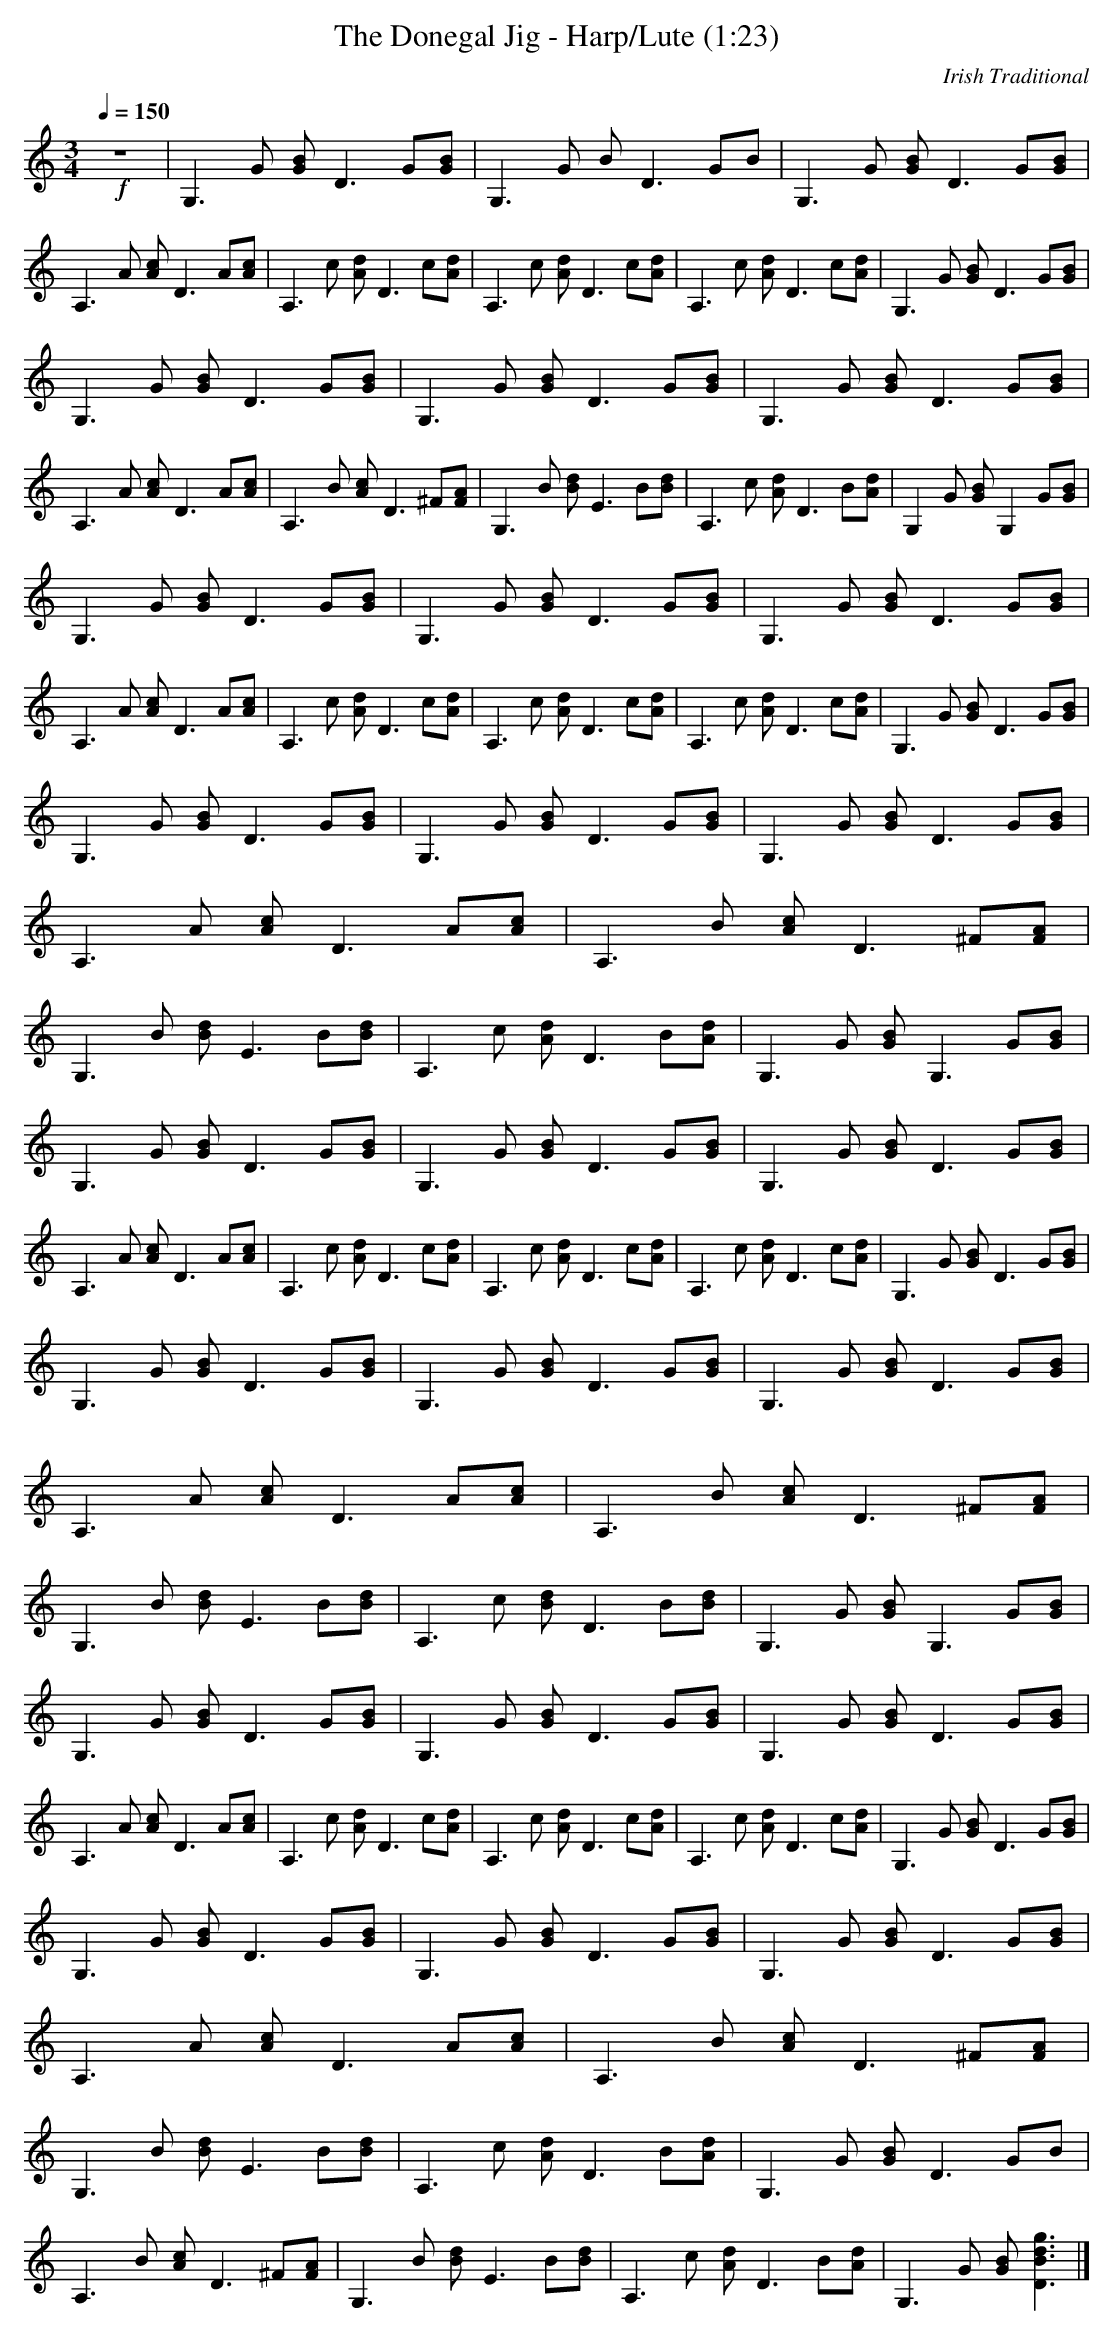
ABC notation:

X:1
T:The Donegal Jig - Harp/Lute (1:23)
C:Irish Traditional
Q:1/4=150
M:3/4
L:1/8
K:C
+f+
z6 |[zG,3] G [GB] [zD3] G[GB] |[G,3z] G B [zD3] GB |[G,3z] G [GB] [zD3] G[GB] |[zA,3] A [cA] [zD3] A[Ac] |[A,3z] c [Ad] [zD3] c[dA] |[A,3z] c [Ad] [zD3] c[Ad] |[zA,3] c [dA] [zD3] c[Ad] |[G,3z] G [GB] [zD3] G[BG] |
[G,3z] G [GB] [zD3] G[BG] |[zG,3] G [BG] [zD3] G[GB] |[zG,3] G [GB] [zD3] G[BG] |[zA,3] A [cA] [zD3] A[cA] |[zA,3] B [Ac] [zD3] ^F[AF] |[zG,3] B [dB] [zE3] B[Bd] |[zA,3] c [dA] [zD3] B[Ad] |[zG,2] G [BG] [zG,2] G[GB] |
[G,3z] G [BG] [zD3] G[GB] |[zG,3] G [GB] [zD3] G[GB] |[zG,3] G [GB] [zD3] G[GB] |[zA,3] A [Ac] [zD3] A[Ac] |[zA,3] c [Ad] [zD3] c[Ad] |[zA,3] c [Ad] [zD3] c[Ad] |[zA,3] c [Ad] [zD3] c[Ad] |[zG,3] G [GB] [zD3] G[GB] |
[zG,3] G [GB] [zD3] G[GB] |[zG,3] G [GB] [D3z] G[GB] |[zG,3] G [GB] [zD3] G[GB] |[zA,3] A [Ac] [zD3] A[Ac] |[zA,3] B [Ac] [zD3] ^F[FA] |[zG,3] B [Bd] [zE3] B[Bd] |[zA,3] c [Ad] [zD3] B[Ad] |[zG,3] G [GB] [zG,3] G[GB] |
[zG,3] G [GB] [zD3] G[GB] |[zG,3] G [GB] [zD3] G[GB] |[zG,3] G [GB] [zD3] G[GB] |[zA,3] A [Ac] [zD3] A[Ac] |[zA,3] c [Ad] [zD3] c[Ad] |[zA,3] c [Ad] [zD3] c[Ad] |[zA,3] c [Ad] [zD3] c[Ad] |[zG,3] G [GB] [zD3] G[GB] |
[zG,3] G [GB] [zD3] G[GB] |[zG,3] G [GB] [zD3] G[GB] |[zG,3] G [GB] [zD3] G[GB] |[zA,3] A [Ac] [zD3] A[Ac] |[zA,3] B [Ac] [zD3] ^F[FA] |[zG,3] B [Bd] [zE3] B[Bd] |[zA,3] c [Bd] [zD3] B[Bd] |[zG,3] G [GB] [zG,3] G[GB] |
[zG,3] G [GB] [zD3] G[GB] |[zG,3] G [GB] [zD3] G[GB] |[zG,3] G [GB] [zD3] G[GB] |[zA,3] A [Ac] [zD3] A[Ac] |[zA,3] c [Ad] [zD3] c[Ad] |[zA,3] c [Ad] [zD3] c[Ad] |[zA,3] c [Ad] [zD3] c[Ad] |[zG,3] G [GB] [zD3] G[GB] |
[zG,3] G [GB] [zD3] G[GB] |[zG,3] G [GB] [zD3] G[GB] |[zG,3] G [GB] [zD3] G[GB] |[zA,3] A [Ac] [zD3] A[Ac] |[zA,3] B [Ac] [zD3] ^F[FA] |[zG,3] B [Bd] [zE3] B[Bd] |[zA,3] c [Ad] [zD3] B[Ad] |[zG,3] G [GB] [zD3] GB |
[zA,3] B [Ac] [zD3] ^F[FA] |[zG,3] B [Bd] [zE3] B[Bd] |[zA,3] c [Ad] [zD3] B[Ad] |[zG,3] G [GB] [D3B3d3g3] |]
